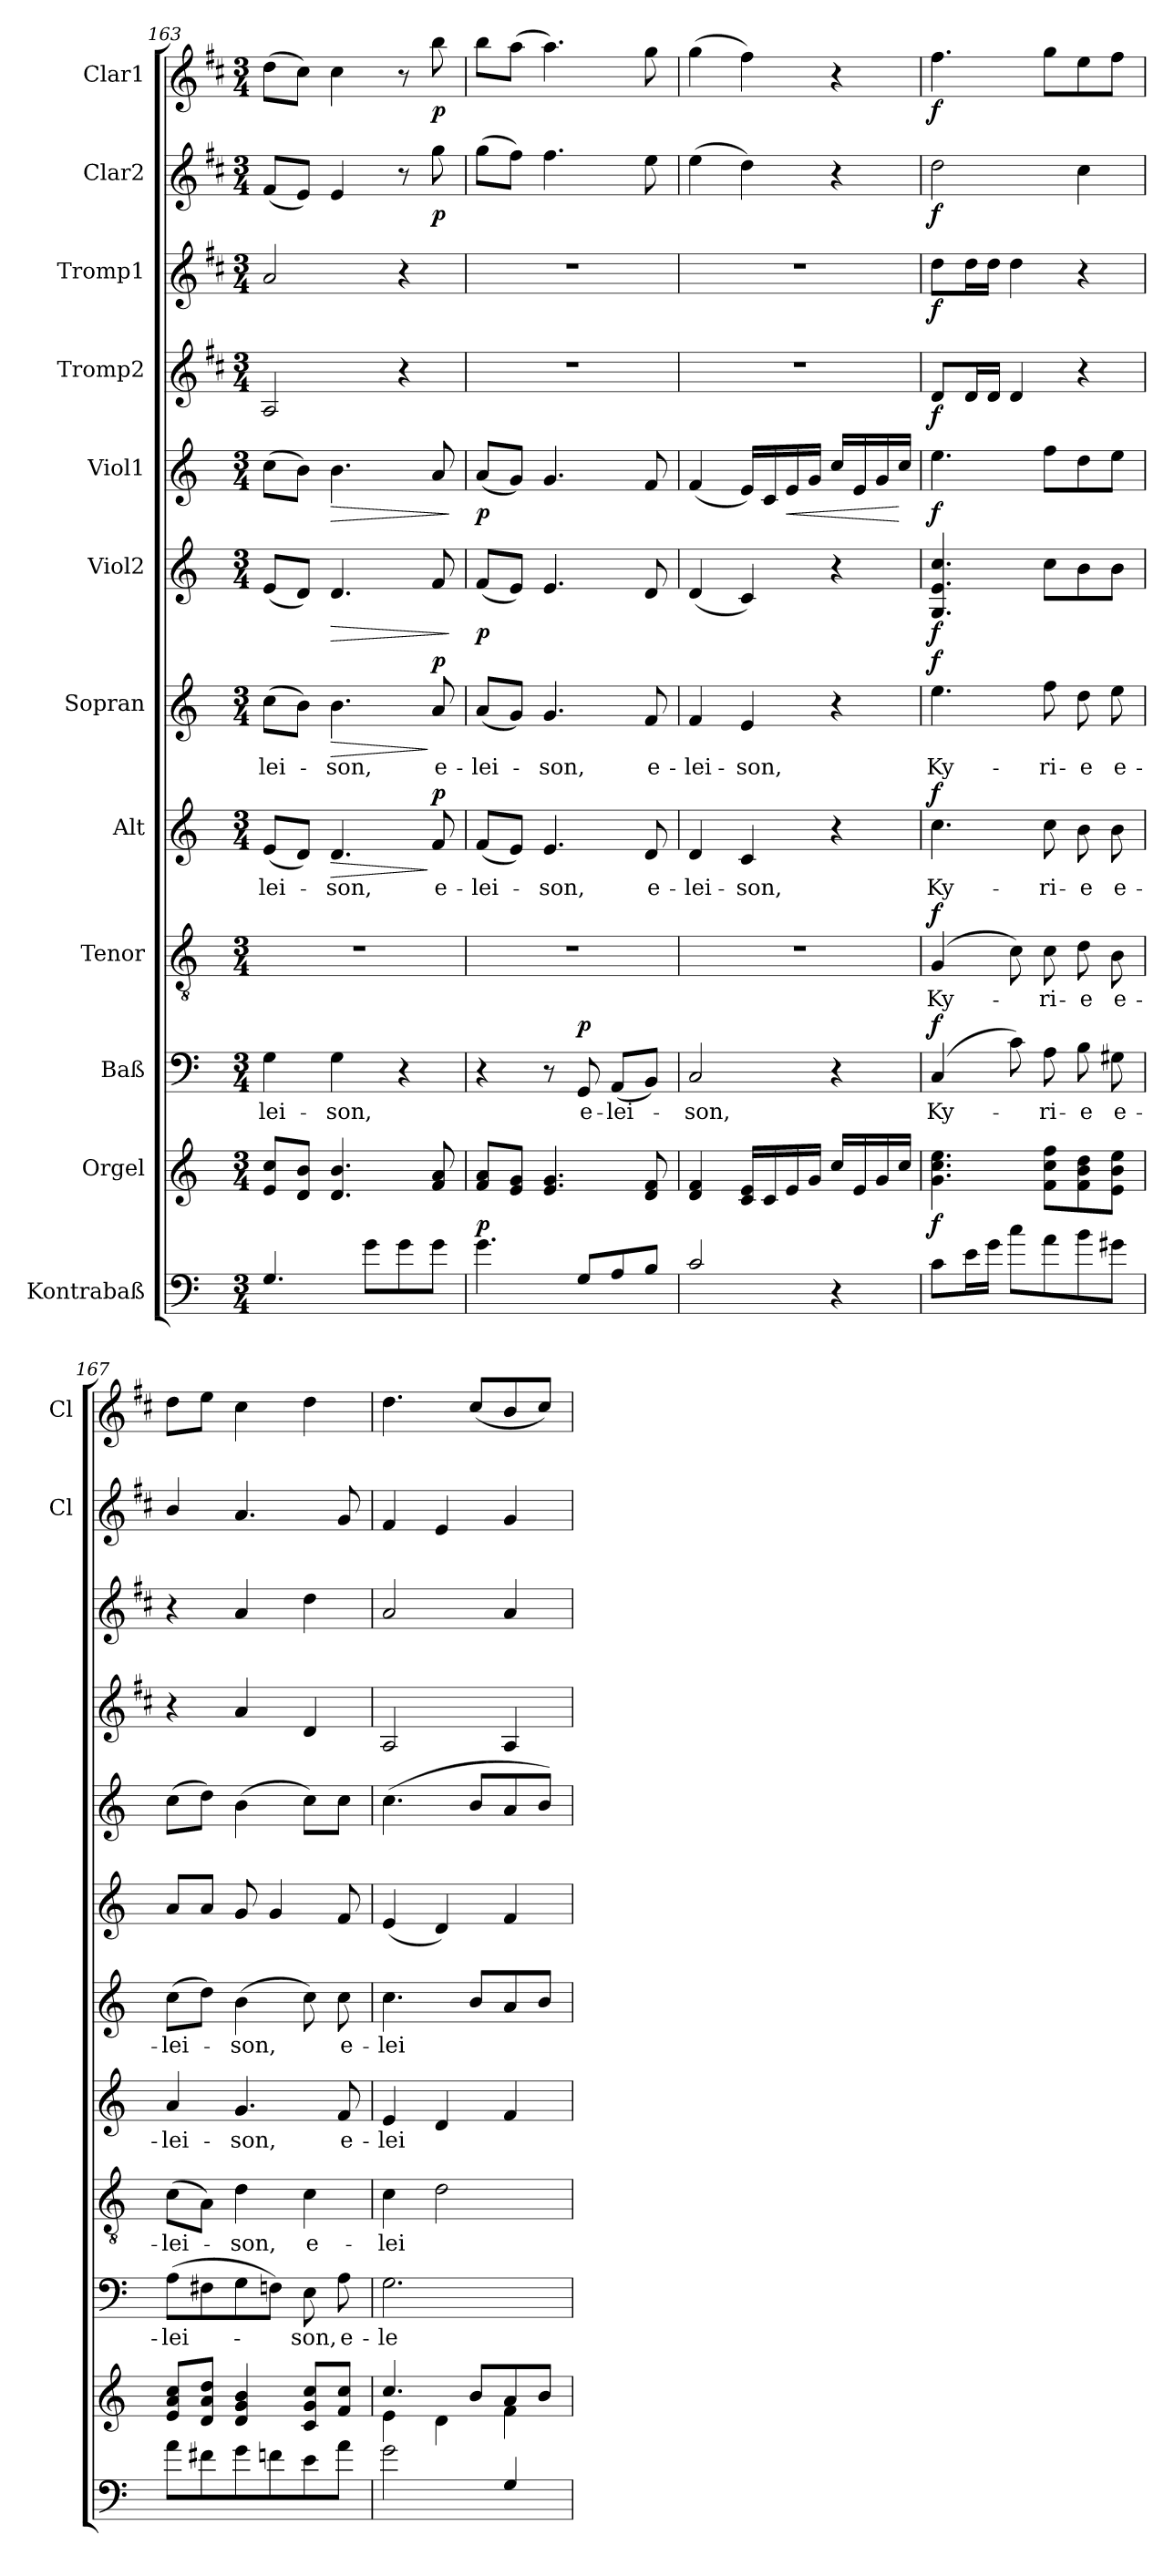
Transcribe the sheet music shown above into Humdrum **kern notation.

**kern	**dynam	**kern	**kern	**text	**dynam	**kern	**text	**dynam	**kern	**text	**dynam	**kern	**text	**dynam	**kern	**dynam	**kern	**dynam	**kern	**dynam	**kern	**dynam	**kern	**dynam	**kern	**dynam
*part12	*part12	*part11	*part10	*part10	*part10	*part9	*part9	*part9	*part8	*part8	*part8	*part7	*part7	*part7	*part6	*part6	*part5	*part5	*part4	*part4	*part3	*part3	*part2	*part2	*part1	*part1
*staff12	*staff12	*staff11	*staff10	*staff10	*staff10	*staff9	*staff9	*staff9	*staff8	*staff8	*staff8	*staff7	*staff7	*staff7	*staff6	*staff6	*staff5	*staff5	*staff4	*staff4	*staff3	*staff3	*staff2	*staff2	*staff1	*staff1
*I"Kontrabaß	*	*I"Orgel	*I"Baß	*	*	*I"Tenor	*	*	*I"Alt	*	*	*I"Sopran	*	*	*I"Viol2	*	*I"Viol1	*	*I"Tromp2	*	*I"Tromp1	*	*I"Clar2	*	*I"Clar1	*
*	*	*	*	*	*	*	*	*	*	*	*	*	*	*	*	*	*	*	*	*	*	*	*I'Cl	*	*I'Cl	*
!!LO:PB:g=z
*clefF4	*	*clefG2	*clefF4	*	*	*clefGv2	*	*	*clefG2	*	*	*clefG2	*	*	*clefG2	*	*clefG2	*	*clefG2	*	*clefG2	*	*clefG2	*	*clefG2	*
*ITrd7c12	*	*	*	*	*	*	*	*	*	*	*	*	*	*	*	*	*	*	*ITrd1c2	*	*ITrd1c2	*	*ITrd1c2	*	*ITrd1c2	*
*k[]	*	*k[]	*k[]	*	*	*k[]	*	*	*k[]	*	*	*k[]	*	*	*k[]	*	*k[]	*	*k[]	*	*k[]	*	*k[]	*	*k[]	*
*C:	*	*C:	*C:	*	*	*C:	*	*	*C:	*	*	*C:	*	*	*C:	*	*C:	*	*C:	*	*C:	*	*C:	*	*C:	*
*M3/4	*	*M3/4	*M3/4	*	*	*M3/4	*	*	*M3/4	*	*	*M3/4	*	*	*M3/4	*	*M3/4	*	*M3/4	*	*M3/4	*	*M3/4	*	*M3/4	*
=163	=163	=163	=163	=163	=163	=163	=163	=163	=163	=163	=163	=163	=163	=163	=163	=163	=163	=163	=163	=163	=163	=163	=163	=163	=163	=163
!	!	!	!	!LO:LY:b	!	!	!	!	!	!LO:LY:b	!	!	!LO:LY:b	!	!	!	!	!	!	!	!	!	!	!	!	!
4.GG/	.	8e/ 8cc/L	4G\	-lei-	.	2.r	.	.	(<8e/L	-lei-	.	(>8cc\L	-lei-	.	(<8e/L	.	(>8cc\L	.	2G/	.	2g/	.	(<8e/L	.	(>8cc\L	.
.	.	8d/ 8b/J	.	.	.	.	.	.	8d/J)	.	.	8b\J)	.	.	8d/J)	.	8b\J)	.	.	.	.	.	8d/J)	.	8b\J)	.
!	!	!	!	!LO:LY:b	!	!	!	!	!	!LO:LY:b	!LO:HP:b	!	!LO:LY:b	!LO:HP:b	!	!LO:HP:b	!	!LO:HP:b	!	!	!	!	!	!	!	!
.	.	4.d/ 4.b/	4G\	-son,	.	.	.	.	4.d/	-son,	>	4.b\	-son,	>	4.d/	>	4.b\	>	.	.	.	.	4d/	.	4b\	.
8G\L	.	.	.	.	.	.	.	.	.	.	.	.	.	.	.	.	.	.	.	.	.	.	.	.	.	.
8G\	.	.	4r	.	.	.	.	.	.	.	.	.	.	.	.	.	.	.	4r	.	4r	.	8r	.	8r	.
!	!	!	!	!	!	!	!	!	!	!LO:LY:b	!LO:DY:n=1:a	!	!LO:LY:b	!LO:DY:n=1:a	!	!	!	!	!	!	!	!	!	!LO:DY:b	!	!LO:DY:b
8G\J	.	8f/ 8a/	.	.	.	.	.	.	8f/	e-	] p	8a/	e-	] p	8f/	.	8a/	.	.	.	.	.	8ff\	p	8aa\	p
.	.	.	.	.	.	.	.	.	.	.	.	.	.	.	.	]	.	]	.	.	.	.	.	.	.	.
=164	=164	=164	=164	=164	=164	=164	=164	=164	=164	=164	=164	=164	=164	=164	=164	=164	=164	=164	=164	=164	=164	=164	=164	=164	=164	=164
!	!LO:DY:a	!	!	!	!	!	!	!	!	!LO:LY:b	!	!	!LO:LY:b	!	!	!LO:DY:b	!	!LO:DY:b	!	!	!	!	!	!	!	!
4.G\	p	8f/ 8a/L	4r	.	.	2.r	.	.	(<8f/L	-lei-	.	(<8a/L	-lei-	.	(<8f/L	p	(<8a/L	p	2.r	.	2.r	.	(>8ff\L	.	8aa\L	.
.	.	8e/ 8g/J	.	.	.	.	.	.	8e/J)	.	.	8g/J)	.	.	8e/J)	.	8g/J)	.	.	.	.	.	8ee\J)	.	(>8gg\J	.
!	!	!	!	!	!	!	!	!	!	!LO:LY:b	!	!	!LO:LY:b	!	!	!	!	!	!	!	!	!	!	!	!	!
.	.	4.e/ 4.g/	8r	.	.	.	.	.	4.e/	-son,	.	4.g/	-son,	.	4.e/	.	4.g/	.	.	.	.	.	4.ee\	.	4.gg\)	.
!	!	!	!	!LO:LY:b	!LO:DY:a	!	!	!	!	!	!	!	!	!	!	!	!	!	!	!	!	!	!	!	!	!
8GG/L	.	.	8GG/	e-	p	.	.	.	.	.	.	.	.	.	.	.	.	.	.	.	.	.	.	.	.	.
!	!	!	!	!LO:LY:b	!	!	!	!	!	!	!	!	!	!	!	!	!	!	!	!	!	!	!	!	!	!
8AA/	.	.	(<8AA/L	-lei-	.	.	.	.	.	.	.	.	.	.	.	.	.	.	.	.	.	.	.	.	.	.
!	!	!	!	!	!	!	!	!	!	!LO:LY:b	!	!	!LO:LY:b	!	!	!	!	!	!	!	!	!	!	!	!	!
8BB/J	.	8d/ 8f/	8BB/J)	.	.	.	.	.	8d/	e-	.	8f/	e-	.	8d/	.	8f/	.	.	.	.	.	8dd\	.	8ff\	.
=165	=165	=165	=165	=165	=165	=165	=165	=165	=165	=165	=165	=165	=165	=165	=165	=165	=165	=165	=165	=165	=165	=165	=165	=165	=165	=165
!	!	!	!	!LO:LY:b	!	!	!	!	!	!LO:LY:b	!	!	!LO:LY:b	!	!	!	!	!	!	!	!	!	!	!	!	!
2C/	.	4d/ 4f/	2C/	-son,	.	2.r	.	.	4d/	-lei-	.	4f/	-lei-	.	(<4d/	.	(<4f/	.	2.r	.	2.r	.	(>4dd\	.	(>4ff\	.
!	!	!	!	!	!	!	!	!	!	!LO:LY:b	!	!	!LO:LY:b	!	!	!	!	!	!	!	!	!	!	!	!	!
.	.	16c/ 16e/LL	.	.	.	.	.	.	4c/	-son,	.	4e/	-son,	.	4c/)	.	16e/LL)	.	.	.	.	.	4cc\)	.	4ee\)	.
.	.	16c/	.	.	.	.	.	.	.	.	.	.	.	.	.	.	16c/	.	.	.	.	.	.	.	.	.
!	!	!	!	!	!	!	!	!	!	!	!	!	!	!	!	!	!	!LO:HP:b	!	!	!	!	!	!	!	!
.	.	16e/	.	.	.	.	.	.	.	.	.	.	.	.	.	.	16e/	<	.	.	.	.	.	.	.	.
.	.	16g/JJ	.	.	.	.	.	.	.	.	.	.	.	.	.	.	16g/JJ	.	.	.	.	.	.	.	.	.
4r	.	16cc/LL	4r	.	.	.	.	.	4r	.	.	4r	.	.	4r	.	16cc/LL	.	.	.	.	.	4r	.	4r	.
.	.	16e/	.	.	.	.	.	.	.	.	.	.	.	.	.	.	16e/	.	.	.	.	.	.	.	.	.
.	.	16g/	.	.	.	.	.	.	.	.	.	.	.	.	.	.	16g/	.	.	.	.	.	.	.	.	.
.	.	16cc/JJ	.	.	.	.	.	.	.	.	.	.	.	.	.	.	16cc/JJ	[	.	.	.	.	.	.	.	.
=166	=166	=166	=166	=166	=166	=166	=166	=166	=166	=166	=166	=166	=166	=166	=166	=166	=166	=166	=166	=166	=166	=166	=166	=166	=166	=166
!	!LO:DY:a	!	!	!LO:LY:b	!LO:DY:a	!	!LO:LY:b	!LO:DY:a	!	!LO:LY:b	!LO:DY:a	!	!LO:LY:b	!LO:DY:a	!	!LO:DY:b	!	!LO:DY:b	!	!LO:DY:b	!	!LO:DY:b	!	!LO:DY:b	!	!LO:DY:b
8C\L	f	4.g\ 4.cc\ 4.ee\	(4C/	Ky-	f	(4G/	Ky-	f	4.cc\	Ky-	f	4.ee\	Ky-	f	4.G/ 4.e/ 4.cc/	f	4.ee\	f	8c/L	f	8cc\L	f	2cc\	f	4.ee\	f
16E\L	.	.	.	.	.	.	.	.	.	.	.	.	.	.	.	.	.	.	16c/L	.	16cc\L	.	.	.	.	.
16G\JJ	.	.	.	.	.	.	.	.	.	.	.	.	.	.	.	.	.	.	16c/JJ	.	16cc\JJ	.	.	.	.	.
8c\L	.	.	8c\)	.	.	8c\)	.	.	.	.	.	.	.	.	.	.	.	.	4c/	.	4cc\	.	.	.	.	.
!	!	!	!	!LO:LY:b	!	!	!LO:LY:b	!	!	!LO:LY:b	!	!	!LO:LY:b	!	!	!	!	!	!	!	!	!	!	!	!	!
8A\	.	8f\ 8cc\ 8ff\L	8A\	-ri-	.	8c\	-ri-	.	8cc\	-ri-	.	8ff\	-ri-	.	8cc\L	.	8ff\L	.	.	.	.	.	.	.	8ff\L	.
!	!	!	!	!LO:LY:b	!	!	!LO:LY:b	!	!	!LO:LY:b	!	!	!LO:LY:b	!	!	!	!	!	!	!	!	!	!	!	!	!
8B\	.	8f\ 8b\ 8dd\	8B\	-e	.	8d\	-e	.	8b\	-e	.	8dd\	-e	.	8b\	.	8dd\	.	4r	.	4r	.	4b\	.	8dd\	.
!	!	!	!	!LO:LY:b	!	!	!LO:LY:b	!	!	!LO:LY:b	!	!	!LO:LY:b	!	!	!	!	!	!	!	!	!	!	!	!	!
8G#X\J	.	8e\ 8b\ 8ee\J	8G#X\	e-	.	8B\	e-	.	8b\	e-	.	8ee\	e-	.	8b\J	.	8ee\J	.	.	.	.	.	.	.	8ee\J	.
!!LO:PB:g=z
=167	=167	=167	=167	=167	=167	=167	=167	=167	=167	=167	=167	=167	=167	=167	=167	=167	=167	=167	=167	=167	=167	=167	=167	=167	=167	=167
!	!	!	!	!LO:LY:b	!	!	!LO:LY:b	!	!	!LO:LY:b	!	!	!LO:LY:b	!	!	!	!	!	!	!	!	!	!	!	!	!
8A\L	.	8e/ 8a/ 8cc/L	(>8A\L	-lei-	.	(>8c\L	-lei-	.	4a/	-lei-	.	(>8cc\L	-lei-	.	8a/L	.	(>8cc\L	.	4r	.	4r	.	4a/	.	8cc\L	.
8F#X\	.	8d/ 8a/ 8dd/J	8F#X\	.	.	8A\J)	.	.	.	.	.	8dd\J)	.	.	8a/J	.	8dd\J)	.	.	.	.	.	.	.	8dd\J	.
!	!	!	!	!	!	!	!LO:LY:b	!	!	!LO:LY:b	!	!	!LO:LY:b	!	!	!	!	!	!	!	!	!	!	!	!	!
8G\	.	4d/ 4g/ 4b/	8G\	.	.	4d\	-son,	.	4.g/	-son,	.	(>4b\	-son,	.	8g/	.	(>4b\	.	4g/	.	4g/	.	4.g/	.	4b\	.
8Fn\	.	.	8Fn\J)	.	.	.	.	.	.	.	.	.	.	.	4g/	.	.	.	.	.	.	.	.	.	.	.
!	!	!	!	!LO:LY:b	!	!	!LO:LY:b	!	!	!	!	!	!	!	!	!	!	!	!	!	!	!	!	!	!	!
8E\	.	8c/ 8g/ 8cc/L	8E\	-son,	.	4c\	e-	.	.	.	.	8cc\)	.	.	.	.	8cc\L)	.	4c/	.	4cc\	.	.	.	4cc\	.
!	!	!	!	!LO:LY:b	!	!	!	!	!	!LO:LY:b	!	!	!LO:LY:b	!	!	!	!	!	!	!	!	!	!	!	!	!
8A\J	.	8f/ 8cc/J	8A\	e-	.	.	.	.	8f/	e-	.	8cc\	e-	.	8f/	.	8cc\J	.	.	.	.	.	8f/	.	.	.
=168	=168	=168	=168	=168	=168	=168	=168	=168	=168	=168	=168	=168	=168	=168	=168	=168	=168	=168	=168	=168	=168	=168	=168	=168	=168	=168
*	*	*^	*	*	*	*	*	*	*	*	*	*	*	*	*	*	*	*	*	*	*	*	*	*	*	*
!	!	!	!	!	!LO:LY:b	!	!	!LO:LY:b	!	!	!LO:LY:b	!	!	!LO:LY:b	!	!	!	!	!	!	!	!	!	!	!	!	!
2G\	.	4e\	4.cc/	2.G\	-le	.	4c\	-lei	.	4e/	-lei	.	4.cc\	-lei	.	(<4e/	.	(<4.cc\	.	2G/	.	2g/	.	4e/	.	4.cc\	.
.	.	4d\	.	.	.	.	2d\	.	.	4d/	.	.	.	.	.	4d/)	.	.	.	.	.	.	.	4d/	.	.	.
.	.	.	8b/L	.	.	.	.	.	.	.	.	.	8b/L	.	.	.	.	8b/L	.	.	.	.	.	.	.	(<8b/L	.
4GG/	.	4f\	8a/	.	.	.	.	.	.	4f/	.	.	8a/	.	.	4f/	.	8a/	.	4G/	.	4g/	.	4f/	.	8a/	.
.	.	.	8b/J	.	.	.	.	.	.	.	.	.	8b/J	.	.	.	.	8b/J)	.	.	.	.	.	.	.	8b/J)	.
*	*	*v	*v	*	*	*	*	*	*	*	*	*	*	*	*	*	*	*	*	*	*	*	*	*	*	*	*
=	=	=	=	=	=	=	=	=	=	=	=	=	=	=	=	=	=	=	=	=	=	=	=	=	=	=
*-	*-	*-	*-	*-	*-	*-	*-	*-	*-	*-	*-	*-	*-	*-	*-	*-	*-	*-	*-	*-	*-	*-	*-	*-	*-	*-
